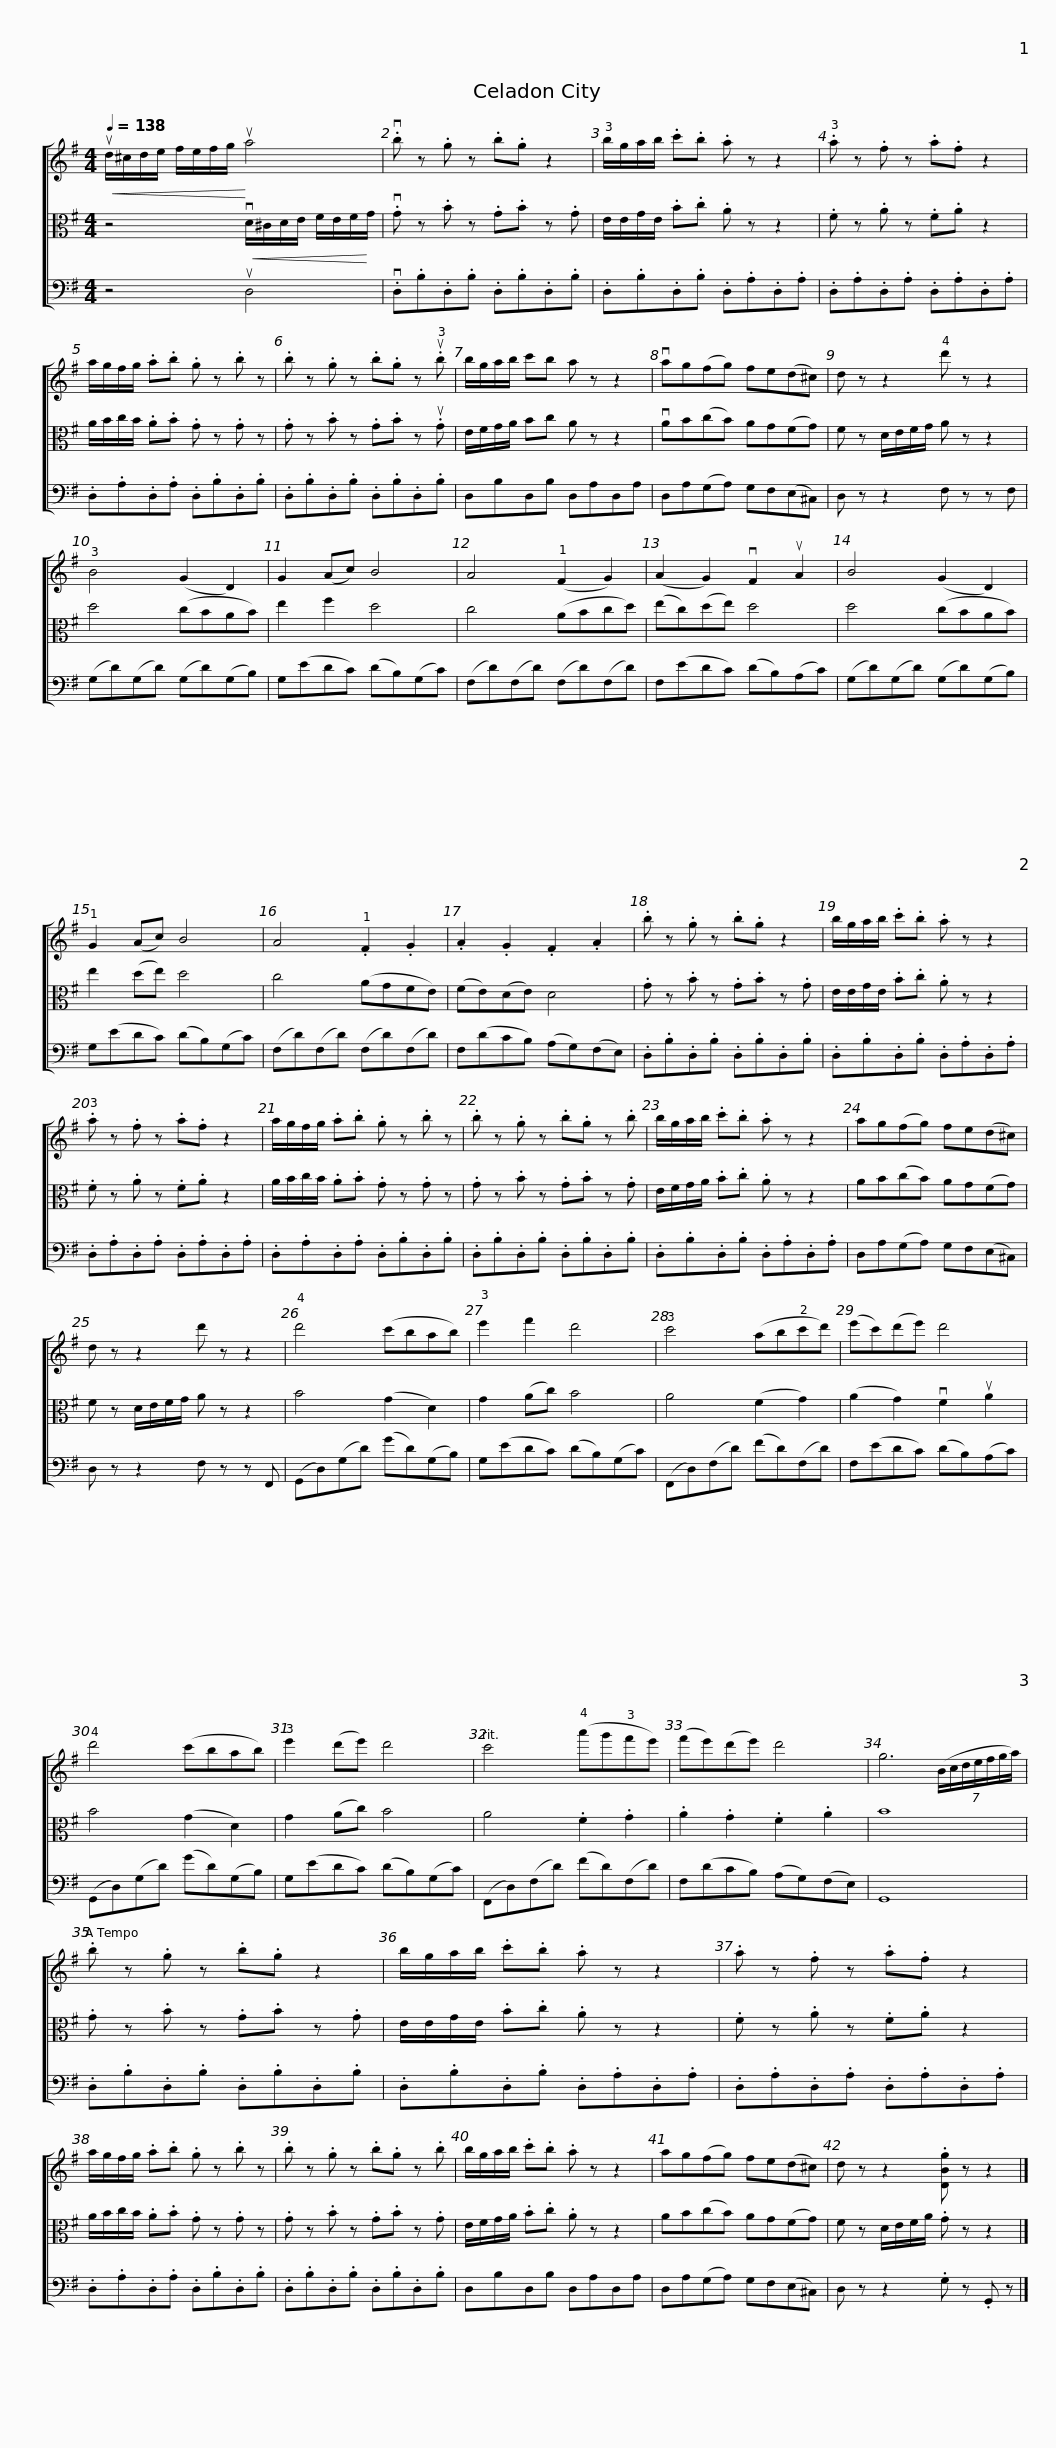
X:1
%%score [ 1 2 3 ]
L:1/8
Q:1/4=138
M:4/4
I:linebreak $
K:G
V:1 treble
V:2 alto
V:3 bass
V:1
!<(! ud/^c/d/e/ f/e/f/g/!<)! ua4 | .vb z .g z .b.g z2 | b/g/a/b/ .c'.b .a z z2 |$ .a z .f z .a.f z2 | a/g/f/g/ .a.b .g z .b z | %5
 .b z .g z .b.g z .ub | b/g/a/b/ c'b a z z2 |$ vag(fg) fe(d^c) | d z z2 d' z z2 | B4 (G2 D2) | %10
 G2 (Ac) B4 |$ A4 (F2 G2) | (A2 G2) vF2 uA2 | B4 (G2 D2) | G2 (Ac) B4 |$ %15
 A4 .F2 .G2 | .A2 .G2 .F2 .A2 | .b z .g z .b.g z2 | b/g/a/b/ .c'.b .a z z2 |$ .a z .f z .a.f z2 | %20
 a/g/f/g/ .a.b .g z .b z | .b z .g z .b.g z .b | b/g/a/b/ .c'.b .a z z2 |$ ag(fg) fe(d^c) | d z z2 d' z z2 | %25
 d'4 (c'bab) | e'2 f'2 d'4 |$ c'4 (abc'd') | (e'c')(d'e') d'4 | d'4 (c'bab) | %30
 e'2 (d'e') d'4 |$ c'4 (a'g'f'e') | (f'e')(d'e') d'4 | g6 (7:4:7(B/c/d/e/f/g/a/) | .b z .g z .b.g z2 |$ %35
 b/g/a/b/ .c'.b .a z z2 | .a z .f z .a.f z2 | a/g/f/g/ .a.b .g z .b z | .b z .g z .b.g z .b |$ b/g/a/b/ .c'.b .a z z2 | %40
 ag(fg) fe(d^c) | d z z2 .[DBg] z z2 |] %42
V:2
 z4!<(! vD/^C/D/E/ F/E/F/!<)!G/ | .vG z .B z .G.B z .G | E/E/G/E/ .B.c .A z z2 |$ .F z .A z .F.A z2 | A/B/c/B/ .A.B .G z .G z | %5
 .G z .B z .G.B z .uG | E/F/G/A/ Bc A z z2 |$ vAB(cB) AG(FG) | F z D/E/F/G/ A z z2 | d4 (cBAB) | %10
 e2 f2 d4 |$ c4 (ABcd) | (ec)(de) d4 | d4 (cBAB) | e2 (de) d4 |$ %15
 c4 (AGFE) | (FE)(DE) D4 | .G z .B z .G.B z .G | E/E/G/E/ .B.c .A z z2 |$ .F z .A z .F.A z2 | %20
 A/B/c/B/ .A.B .G z .G z | .G z .B z .G.B z .G | E/F/G/A/ .B.c .A z z2 |$ AB(cB) AG(FG) | F z D/E/F/G/ A z z2 | %25
 B4 (G2 D2) | G2 (Ac) B4 |$ A4 (F2 G2) | (A2 G2) vF2 uA2 | B4 (G2 D2) | %30
 G2 (Ac) B4 |$ A4 .F2 .G2 | .A2 .G2 .F2 .A2 | B8 | .G z .B z .G.B z .G |$ %35
 E/E/G/E/ .B.c .A z z2 | .F z .A z .F.A z2 | A/B/c/B/ .A.B .G z .G z | .G z .B z .G.B z .G |$ E/F/G/A/ .B.c .A z z2 | %40
 AB(cB) AG(FG) | F z D/E/F/A/ .G z z2 |] %42
V:3
 z4 uD,4 | .vD,.B,.D,.B, .D,.B,.D,.B, | .D,.B,.D,.B, .D,.A,.D,.A, |$ .D,.A,.D,.A, .D,.A,.D,.A, | .D,.A,.D,.A, .D,.B,.D,.B, | %5
 .D,.B,.D,.B, .D,.B,.D,.B, | D,B,D,B, D,A,D,A, |$ D,A,(G,A,) G,F,(E,^C,) | D, z z2 F, z z F, | (G,D)(G,D) (G,D)(G,B,) | %10
 G,(EDC) (DB,)(G,C) |$ (F,D)(F,D) (F,D)(F,D) | F,(EDC) (DB,)(A,C) | (G,D)(G,D) (G,D)(G,B,) | G,(EDC) (DB,)(G,C) |$ %15
 (F,D)(F,D) (F,D)(F,D) | F,(DCB,) (A,G,)(F,E,) | .D,.B,.D,.B, .D,.B,.D,.B, | .D,.B,.D,.B, .D,.A,.D,.A, |$ .D,.A,.D,.A, .D,.A,.D,.A, | %20
 .D,.A,.D,.A, .D,.B,.D,.B, | .D,.B,.D,.B, .D,.B,.D,.B, | .D,.B,.D,.B, .D,.A,.D,.A, |$ D,A,(G,A,) G,F,(E,^C,) | D, z z2 F, z z F,, | %25
 (G,,D,)(G,D) (GD)(G,B,) | G,(EDC) (DB,)(G,C) |$ (F,,D,)(F,D) (FD)(F,D) | F,(EDC) (DB,)(A,C) | (G,,D,)(G,D) (GD)(G,B,) | %30
 G,(EDC) (DB,)(G,C) |$ (F,,D,)(F,D) (FD)(F,D) | F,(DCB,) (A,G,)(F,E,) | G,,8 | .D,.B,.D,.B, .D,.B,.D,.B, |$ %35
 .D,.B,.D,.B, .D,.A,.D,.A, | .D,.A,.D,.A, .D,.A,.D,.A, | .D,.A,.D,.A, .D,.B,.D,.B, | .D,.B,.D,.B, .D,.B,.D,.B, |$ D,B,D,B, D,A,D,A, | %40
 D,A,(G,A,) G,F,(E,^C,) | D, z z2 .G, z .G,, z |] %42
